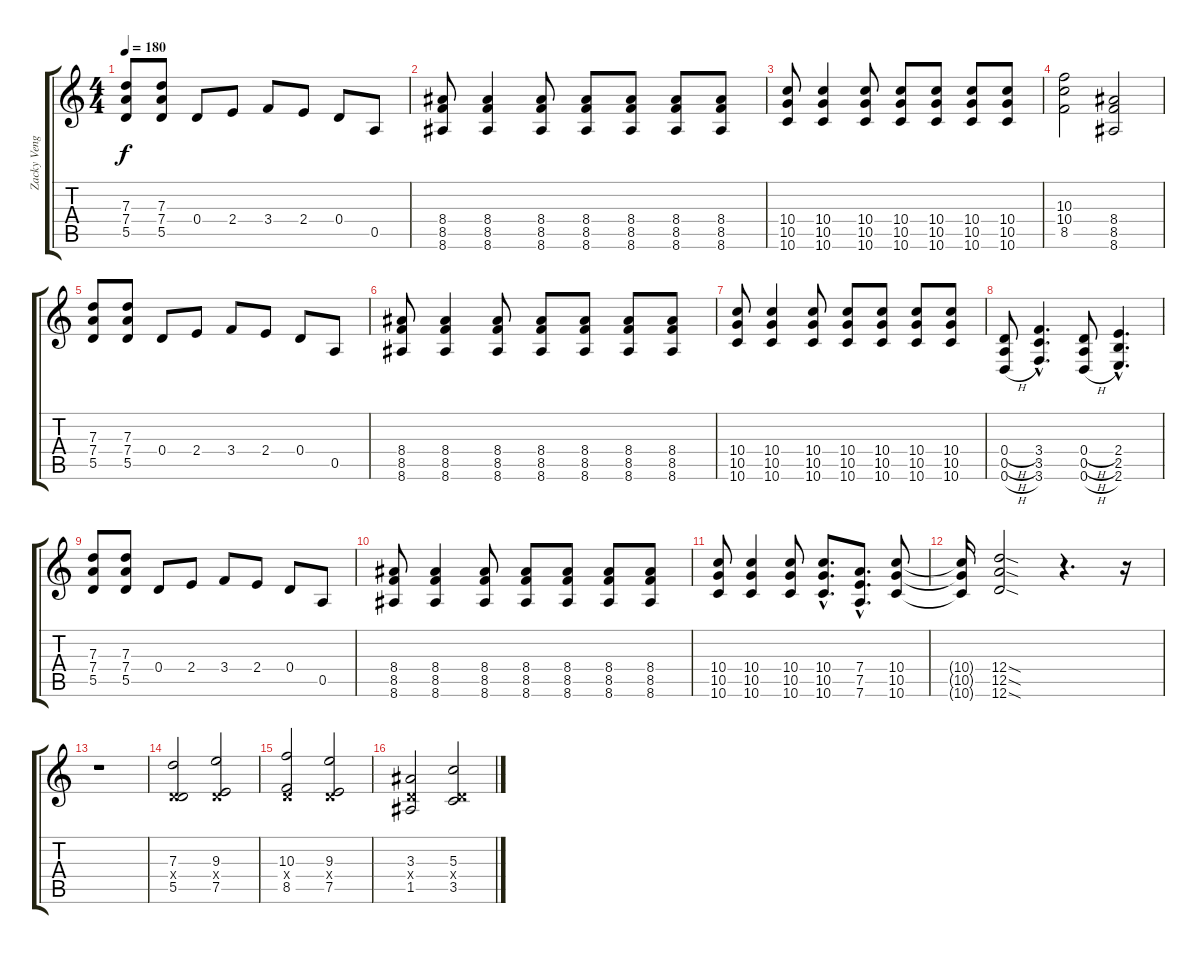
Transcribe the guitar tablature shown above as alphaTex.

\track ("Zacky Vengeance" "Zacky Veng") {instrument distortionguitar}
\staff {score tabs}
\tuning (E4 B3 G3 D3 A2 D2) {hide}
\ts (4 4)
\tempo 180
\clef g2
\ks c
(7.3 7.4 5.5).8{dy f} (7.3 7.4 5.5).8 0.4.8 2.4.8 3.4.8 2.4.8 0.4.8 0.5.8 |
(8.4 8.5 8.6).8 (8.4 8.5 8.6).4 (8.4 8.5 8.6).8 (8.4 8.5 8.6).8 (8.4 8.5 8.6).8 (8.4 8.5 8.6).8 (8.4 8.5 8.6).8 |
(10.4 10.5 10.6).8 (10.4 10.5 10.6).4 (10.4 10.5 10.6).8 (10.4 10.5 10.6).8 (10.4 10.5 10.6).8 (10.4 10.5 10.6).8 (10.4 10.5 10.6).8 |
(10.3 10.4 8.5).2 (8.4 8.5 8.6).2 |
(7.3 7.4 5.5).8 (7.3 7.4 5.5).8 0.4.8 2.4.8 3.4.8 2.4.8 0.4.8 0.5.8 |
(8.4 8.5 8.6).8 (8.4 8.5 8.6).4 (8.4 8.5 8.6).8 (8.4 8.5 8.6).8 (8.4 8.5 8.6).8 (8.4 8.5 8.6).8 (8.4 8.5 8.6).8 |
(10.4 10.5 10.6).8 (10.4 10.5 10.6).4 (10.4 10.5 10.6).8 (10.4 10.5 10.6).8 (10.4 10.5 10.6).8 (10.4 10.5 10.6).8 (10.4 10.5 10.6).8 |
(0.4{h} 0.5{h} 0.6{h}).8 (3.4{hac} 3.5{hac} 3.6{hac}).4{d} (0.4{h} 0.5{h} 0.6{h}).8 (2.4{hac} 2.5{hac} 2.6{hac}).4{d} |
(7.3 7.4 5.5).8 (7.3 7.4 5.5).8 0.4.8 2.4.8 3.4.8 2.4.8 0.4.8 0.5.8 |
(8.4 8.5 8.6).8 (8.4 8.5 8.6).4 (8.4 8.5 8.6).8 (8.4 8.5 8.6).8 (8.4 8.5 8.6).8 (8.4 8.5 8.6).8 (8.4 8.5 8.6).8 |
(10.4 10.5 10.6).8 (10.4 10.5 10.6).4 (10.4 10.5 10.6).8 (10.4{hac} 10.5{hac} 10.6{hac}).8{d} (7.4{hac} 7.5{hac} 7.6{hac}).8{d} (10.4 10.5 10.6).8 |
(10.4{t} 10.5{t} 10.6{t}).16 (12.4{sod} 12.5{sod} 12.6{sod}).2 r.4{d} r.16 |
r.1 |
(7.3 0.4{x} 5.5).2 (9.3 0.4{x} 7.5).2 |
(10.3 0.4{x} 8.5).2 (9.3 0.4{x} 7.5).2 |
(3.3 0.4{x} 1.5).2 (5.3 0.4{x} 3.5).2
